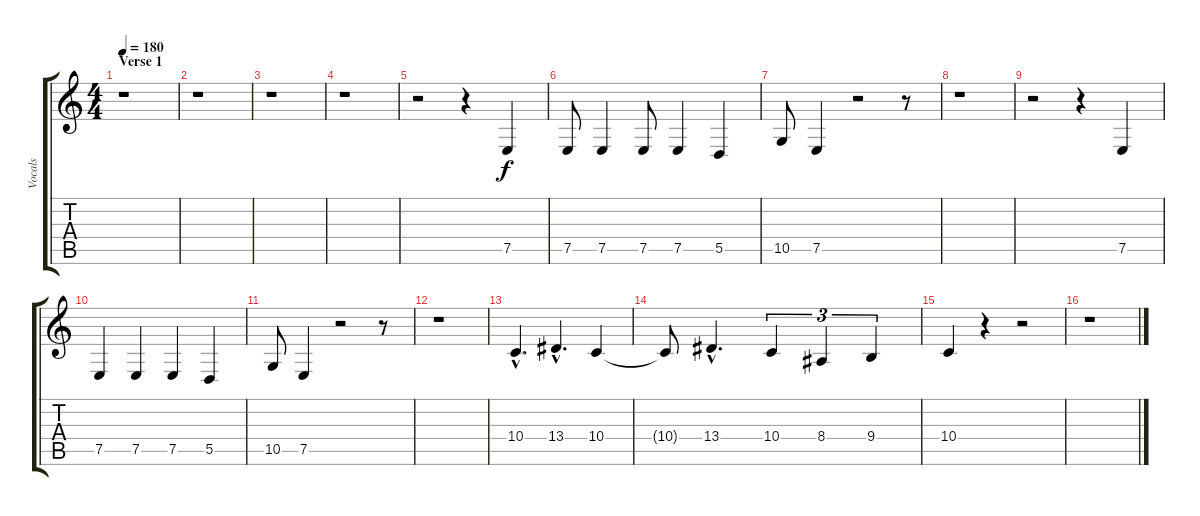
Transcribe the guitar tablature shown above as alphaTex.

\track ("Vocals" "Vocals") {instrument trumpet}
\staff {score tabs}
\tuning (E4 B3 G3 D3 A2 E2) {hide}
\ts (4 4)
\section ("" "Verse 1")
\tempo 180
\clef g2
\ks c
r.1{dy f instrument trumpet} |
r.1 |
r.1 |
r.1 |
r.2 r.4 7.5.4 |
7.5.8 7.5.4 7.5.8 7.5.4 5.5.4 |
10.5.8 7.5.4 r.2 r.8 |
r.1 |
r.2 r.4 7.5.4 |
7.5.4 7.5.4 7.5.4 5.5.4 |
10.5.8 7.5.4 r.2 r.8 |
r.1 |
10.4{hac}.4{d} 13.4{hac}.4{d} 10.4.4 |
10.4{t}.8 13.4{hac}.4{d} 10.4.4{tu (3 2)} 8.4.4{tu (3 2)} 9.4.4{tu (3 2)} |
10.4.4 r.4 r.2 |
r.1
